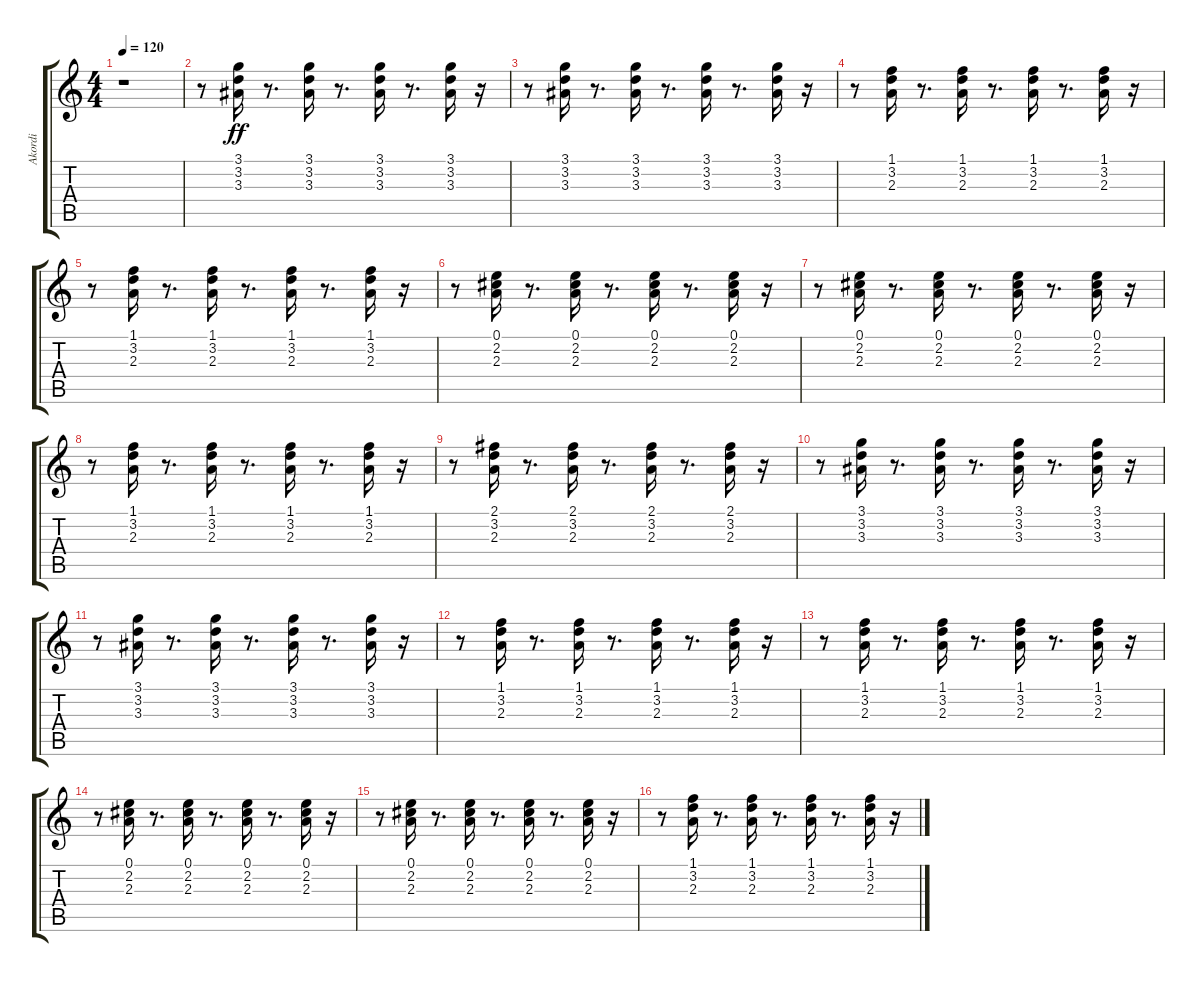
\track ("Akordi " "Akordi ") {instrument acousticguitarnylon}
\staff {score tabs}
\tuning (E4 B3 G3 D3 A2 E2) {hide}
\ts (4 4)
\tempo 120
\clef g2
\ks c
r.1{dy ff instrument acousticguitarnylon} |
r.8 (3.1 3.2 3.3).16 r.8{d} (3.1 3.2 3.3).16 r.8{d} (3.1 3.2 3.3).16 r.8{d} (3.1 3.2 3.3).16 r.16 |
r.8 (3.1 3.2 3.3).16 r.8{d} (3.1 3.2 3.3).16 r.8{d} (3.1 3.2 3.3).16 r.8{d} (3.1 3.2 3.3).16 r.16 |
r.8 (1.1 3.2 2.3).16 r.8{d} (1.1 3.2 2.3).16 r.8{d} (1.1 3.2 2.3).16 r.8{d} (1.1 3.2 2.3).16 r.16 |
r.8 (1.1 3.2 2.3).16 r.8{d} (1.1 3.2 2.3).16 r.8{d} (1.1 3.2 2.3).16 r.8{d} (1.1 3.2 2.3).16 r.16 |
r.8 (0.1 2.2 2.3).16 r.8{d} (0.1 2.2 2.3).16 r.8{d} (0.1 2.2 2.3).16 r.8{d} (0.1 2.2 2.3).16 r.16 |
r.8 (0.1 2.2 2.3).16 r.8{d} (0.1 2.2 2.3).16 r.8{d} (0.1 2.2 2.3).16 r.8{d} (0.1 2.2 2.3).16 r.16 |
r.8 (1.1 3.2 2.3).16 r.8{d} (1.1 3.2 2.3).16 r.8{d} (1.1 3.2 2.3).16 r.8{d} (1.1 3.2 2.3).16 r.16 |
r.8 (2.1 3.2 2.3).16 r.8{d} (2.1 3.2 2.3).16 r.8{d} (2.1 3.2 2.3).16 r.8{d} (2.1 3.2 2.3).16 r.16 |
r.8 (3.1 3.2 3.3).16 r.8{d} (3.1 3.2 3.3).16 r.8{d} (3.1 3.2 3.3).16 r.8{d} (3.1 3.2 3.3).16 r.16 |
r.8 (3.1 3.2 3.3).16 r.8{d} (3.1 3.2 3.3).16 r.8{d} (3.1 3.2 3.3).16 r.8{d} (3.1 3.2 3.3).16 r.16 |
r.8 (1.1 3.2 2.3).16 r.8{d} (1.1 3.2 2.3).16 r.8{d} (1.1 3.2 2.3).16 r.8{d} (1.1 3.2 2.3).16 r.16 |
r.8 (1.1 3.2 2.3).16 r.8{d} (1.1 3.2 2.3).16 r.8{d} (1.1 3.2 2.3).16 r.8{d} (1.1 3.2 2.3).16 r.16 |
r.8 (0.1 2.2 2.3).16 r.8{d} (0.1 2.2 2.3).16 r.8{d} (0.1 2.2 2.3).16 r.8{d} (0.1 2.2 2.3).16 r.16 |
r.8 (0.1 2.2 2.3).16 r.8{d} (0.1 2.2 2.3).16 r.8{d} (0.1 2.2 2.3).16 r.8{d} (0.1 2.2 2.3).16 r.16 |
r.8 (1.1 3.2 2.3).16 r.8{d} (1.1 3.2 2.3).16 r.8{d} (1.1 3.2 2.3).16 r.8{d} (1.1 3.2 2.3).16 r.16
